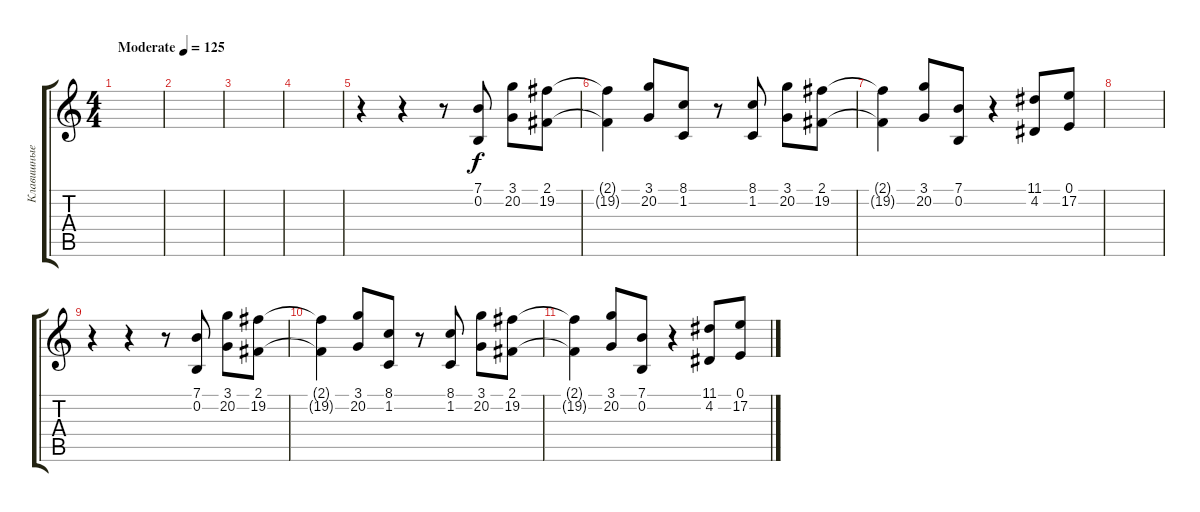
\track ("Клавишные" "Клавишные") {instrument fx5brightness}
\staff {score tabs}
\tuning (E4 B3 G3 D3 A2 E2) {hide}
\ts (4 4)
\tempo (125 "Moderate")
\clef g2
\ks c
|
|
|
|
r.4 r.4 r.8 (7.1 0.2).8 (3.1 20.2).8 (2.1 19.2).8 |
(2.1{t} 19.2{t}).4 (3.1 20.2).8 (8.1 1.2).8 r.8 (8.1 1.2).8 (3.1 20.2).8 (2.1 19.2).8 |
(2.1{t} 19.2{t}).4 (3.1 20.2).8 (7.1 0.2).8 r.4 (11.1 4.2).8 (0.1 17.2).8 |
|
r.4 r.4 r.8 (7.1 0.2).8 (3.1 20.2).8 (2.1 19.2).8 |
(2.1{t} 19.2{t}).4 (3.1 20.2).8 (8.1 1.2).8 r.8 (8.1 1.2).8 (3.1 20.2).8 (2.1 19.2).8 |
(2.1{t} 19.2{t}).4 (3.1 20.2).8 (7.1 0.2).8 r.4 (11.1 4.2).8 (0.1 17.2).8
